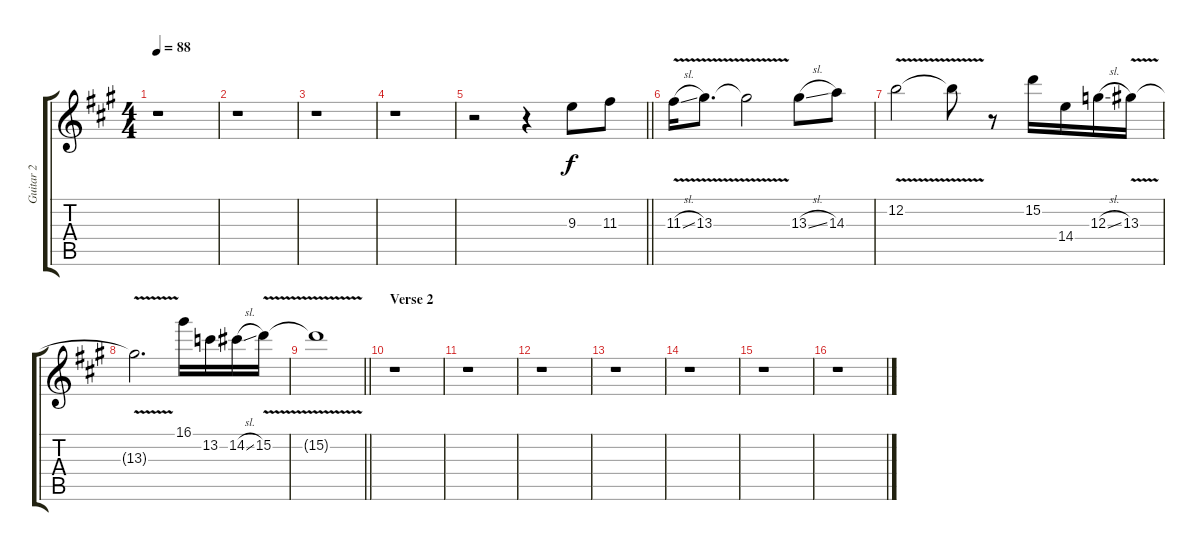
\track ("Guitar 2" "Guitar 2") {instrument overdrivenguitar}
\staff {score tabs}
\tuning (E4 B3 G3 D3 A2 E2) {hide}
\ts (4 4)
\tempo 88
\clef g2
\ks a
r.1{dy f} |
r.1 |
r.1 |
r.1 |
\barLineRight lightlight
r.2 r.4 9.3.8 11.3.8 |
11.3{v sl}.16 13.3{v}.8{d} 13.3{t}.2 13.3{sl}.8 14.3.8 |
12.2{v}.2 12.2{t}.8 r.8 15.2.16 14.4.16 12.3{sl}.16 13.3{v}.16 |
13.3{t}.2{d} 16.1.16 13.2.16 14.2{sl}.16 15.2{v}.16 |
\barLineRight lightlight
15.2{t}.1 |
\section ("" "Verse 2")
r.1 |
r.1 |
r.1 |
r.1 |
r.1 |
r.1 |
r.1
